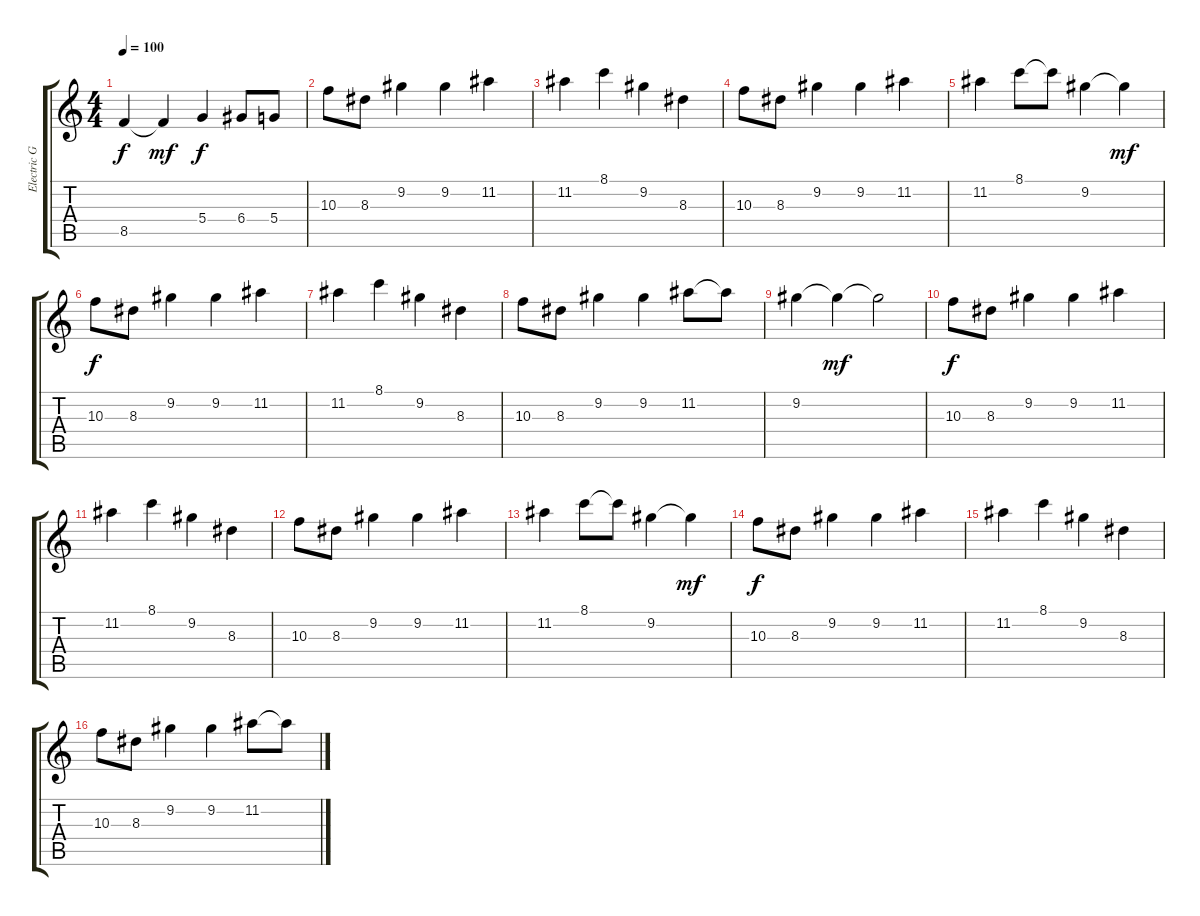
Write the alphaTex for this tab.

\track ("Electric Guitar" "Electric G") {instrument electricguitarclean}
\staff {score tabs}
\tuning (E4 B3 G3 D3 A2 E2) {hide}
\ts (4 4)
\tempo 100
\clef g2
\ks c
8.5.4{dy f} 8.5{t}.4{dy mf} 5.4.4{dy f} 6.4.8 5.4.8 |
10.3.8 8.3.8 9.2.4 9.2.4 11.2.4 |
11.2.4 8.1.4 9.2.4 8.3.4 |
10.3.8 8.3.8 9.2.4 9.2.4 11.2.4 |
11.2.4 8.1.8 8.1{t}.8 9.2.4 9.2{t}.4{dy mf} |
10.3.8{dy f} 8.3.8 9.2.4 9.2.4 11.2.4 |
11.2.4 8.1.4 9.2.4 8.3.4 |
10.3.8 8.3.8 9.2.4 9.2.4 11.2.8 11.2{t}.8 |
9.2.4 9.2{t}.4{dy mf} 9.2{t}.2 |
10.3.8{dy f} 8.3.8 9.2.4 9.2.4 11.2.4 |
11.2.4 8.1.4 9.2.4 8.3.4 |
10.3.8 8.3.8 9.2.4 9.2.4 11.2.4 |
11.2.4 8.1.8 8.1{t}.8 9.2.4 9.2{t}.4{dy mf} |
10.3.8{dy f} 8.3.8 9.2.4 9.2.4 11.2.4 |
11.2.4 8.1.4 9.2.4 8.3.4 |
10.3.8 8.3.8 9.2.4 9.2.4 11.2.8 11.2{t}.8
